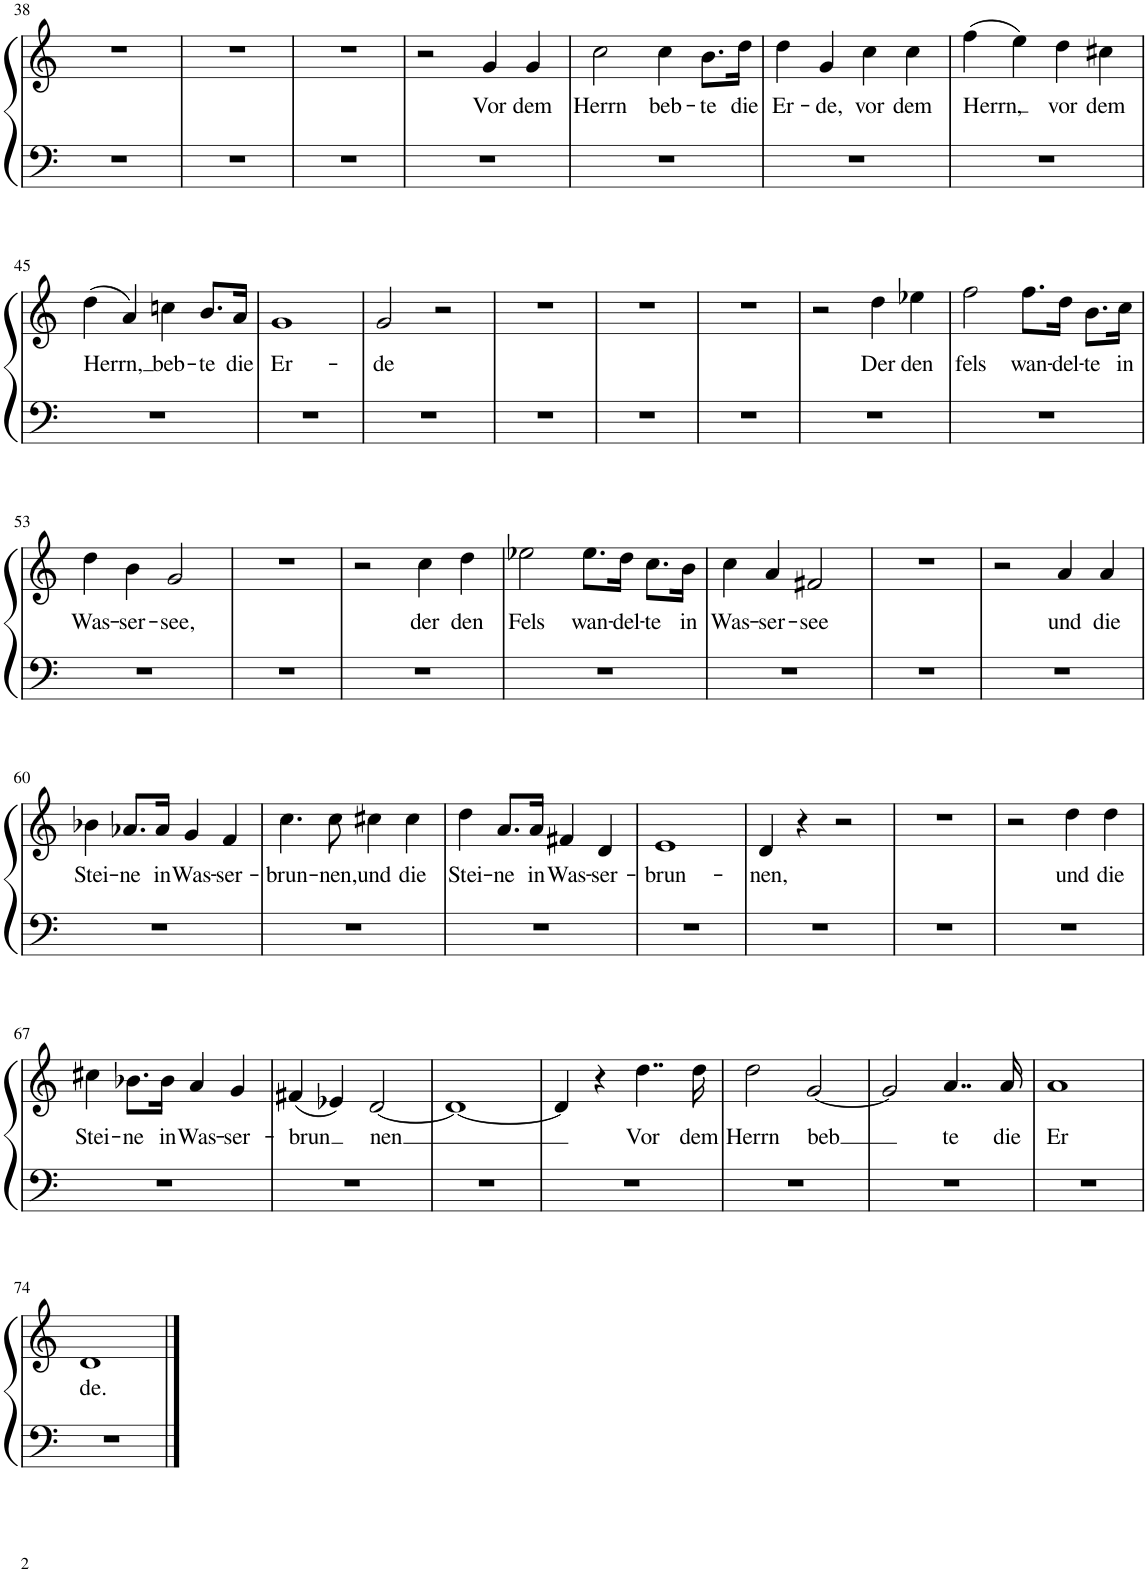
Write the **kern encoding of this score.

**kern	**kern	**text
*part1	*part1	*part1
*staff2	*staff1	*staff1
*I"Piano	*	*
*I'Pno.	*	*
!!LO:PB:g=z
*clefF4	*clefG2	*
*k[]	*k[]	*
*M4/4	*M4/4	*
*met(c)	*met(c)	*
=38	=38	=38
1r	1r	.
=39	=39	=39
1r	1r	.
=40	=40	=40
1r	1r	.
=41	=41	=41
1r	2r	.
!	!	!LO:LY:b
.	4g/	Vor
!	!	!LO:LY:b
.	4g/	dem
=42	=42	=42
!	!	!LO:LY:b
1r	2cc\	Herrn
!	!	!LO:LY:b
.	4cc\	beb-
!	!	!LO:LY:b
.	8.b\L	-te
!	!	!LO:LY:b
.	16dd\Jk	die
=43	=43	=43
!	!	!LO:LY:b
1r	4dd\	Er-
!	!	!LO:LY:b
.	4g/	-de,
!	!	!LO:LY:b
.	4cc\	vor
!	!	!LO:LY:b
.	4cc\	dem
=44	=44	=44
!	!	!LO:LY:b
1r	(4ff\	Herrn
!	!	!LO:LY:b
.	4ee\)	,
!	!	!LO:LY:b
.	4dd\	vor
!	!	!LO:LY:b
.	4cc#X\	dem
!!LO:LB:g=z
=45	=45	=45
!	!	!LO:LY:b
1r	(4dd\	-Herrn,
.	4a/)	.
!	!	!LO:LY:b
.	4ccn\	beb-
!	!	!LO:LY:b
.	8.b/L	-te
!	!	!LO:LY:b
.	16a/Jk	die
=46	=46	=46
!	!	!LO:LY:b
1r	1g	Er-
=47	=47	=47
!	!	!LO:LY:b
1r	2g/	-de
.	2r	.
=48	=48	=48
1r	1r	.
=49	=49	=49
1r	1r	.
=50	=50	=50
1r	1r	.
=51	=51	=51
1r	2r	.
!	!	!LO:LY:b
.	4dd\	Der
!	!	!LO:LY:b
.	4ee-X\	den
=52	=52	=52
!	!	!LO:LY:b
1r	2ff\	fels
!	!	!LO:LY:b
.	8.ff\L	wan-
!	!	!LO:LY:b
.	16dd\Jk	-del-
!	!	!LO:LY:b
.	8.b\L	-te
!	!	!LO:LY:b
.	16cc\Jk	in
!!LO:LB:g=z
=53	=53	=53
!	!	!LO:LY:b
1r	4dd\	Was-
!	!	!LO:LY:b
.	4b\	-ser-
!	!	!LO:LY:b
.	2g/	-see,
=54	=54	=54
1r	1r	.
=55	=55	=55
1r	2r	.
!	!	!LO:LY:b
.	4cc\	der
!	!	!LO:LY:b
.	4dd\	den
=56	=56	=56
!	!	!LO:LY:b
1r	2ee-X\	Fels
!	!	!LO:LY:b
.	8.ee-\L	wan-
!	!	!LO:LY:b
.	16dd\Jk	-del-
!	!	!LO:LY:b
.	8.cc\L	-te
!	!	!LO:LY:b
.	16b\Jk	in
=57	=57	=57
!	!	!LO:LY:b
1r	4cc\	Was-
!	!	!LO:LY:b
.	4a/	-ser-
!	!	!LO:LY:b
.	2f#X/	-see
=58	=58	=58
1r	1r	.
=59	=59	=59
1r	2r	.
!	!	!LO:LY:b
.	4a/	und
!	!	!LO:LY:b
.	4a/	die
!!LO:LB:g=z
=60	=60	=60
!	!	!LO:LY:b
1r	4b-X\	Stei-
!	!	!LO:LY:b
.	8.a-X/L	-ne
!	!	!LO:LY:b
.	16a-/Jk	in
!	!	!LO:LY:b
.	4g/	Was-
!	!	!LO:LY:b
.	4f/	-ser-
=61	=61	=61
!	!	!LO:LY:b
1r	4.cc\	-brun-
!	!	!LO:LY:b
.	8cc\	-nen,
!	!	!LO:LY:b
.	4cc#X\	und
!	!	!LO:LY:b
.	4cc#\	die
=62	=62	=62
!	!	!LO:LY:b
1r	4dd\	Stei-
!	!	!LO:LY:b
.	8.a/L	-ne
!	!	!LO:LY:b
.	16a/Jk	in
!	!	!LO:LY:b
.	4f#X/	Was-
!	!	!LO:LY:b
.	4d/	-ser-
=63	=63	=63
!	!	!LO:LY:b
1r	1e	-brun-
=64	=64	=64
!	!	!LO:LY:b
1r	4d/	-nen,
.	4r	.
.	2r	.
=65	=65	=65
1r	1r	.
=66	=66	=66
1r	2r	.
!	!	!LO:LY:b
.	4dd\	und
!	!	!LO:LY:b
.	4dd\	die
!!LO:LB:g=z
=67	=67	=67
!	!	!LO:LY:b
1r	4cc#X\	Stei-
!	!	!LO:LY:b
.	8.b-X\L	-ne
!	!	!LO:LY:b
.	16b-\Jk	in
!	!	!LO:LY:b
.	4a/	Was-
!	!	!LO:LY:b
.	4g/	-ser-
=68	=68	=68
!	!	!LO:LY:b
1r	(4f#X/	-brun
.	4e-X/)	.
!	!	!LO:LY:b
.	[2d/	nen
=69	=69	=69
1r	1d_	.
=70	=70	=70
1r	4d/]	.
.	4r	.
!	!	!LO:LY:b
.	4..dd\	Vor
!	!	!LO:LY:b
.	16dd\	dem
=71	=71	=71
!	!	!LO:LY:b
1r	2dd\	Herrn
!	!	!LO:LY:b
.	[2g/	-beb
=72	=72	=72
1r	2g/]	.
!	!	!LO:LY:b
.	4..a/	te
!	!	!LO:LY:b
.	16a/	die
=73	=73	=73
!	!	!LO:LY:b
1r	1a	Er
!!LO:LB:g=z
=74	=74	=74
!	!	!LO:LY:b
1r	1d	de.
==	==	==
*-	*-	*-
